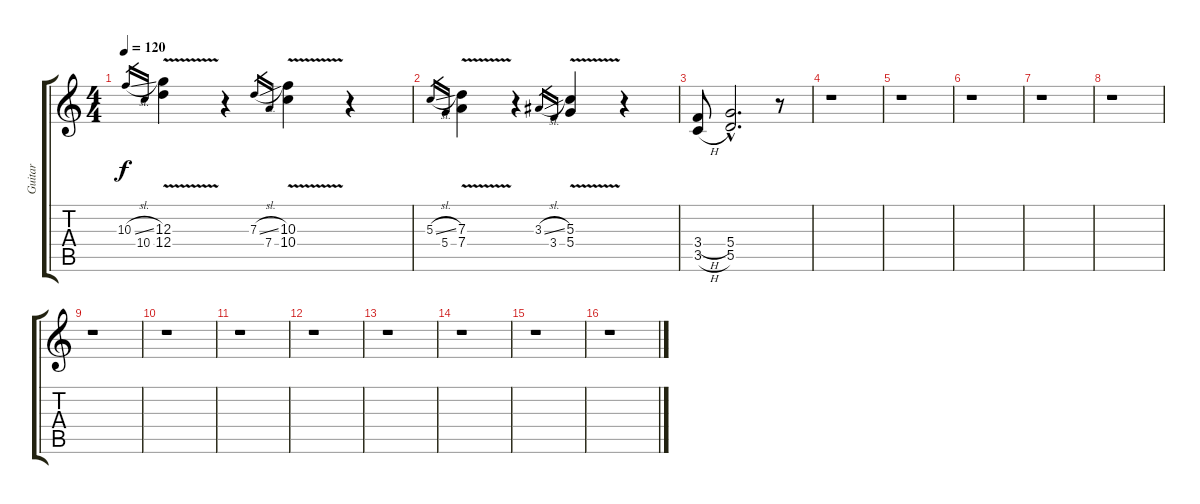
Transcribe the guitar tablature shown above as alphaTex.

\track ("Guitar" "Guitar") {instrument overdrivenguitar}
\staff {score tabs}
\tuning (E4 B3 G3 D3 A2 E2) {hide}
\ts (4 4)
\tempo 120
\clef g2
\ks c
10.3{sl}.16{gr dy f} 10.4.16{gr} (12.3{v} 12.4{v}).4 r.4 7.3{sl}.16{gr} 7.4.16{gr} (10.3{v} 10.4{v}).4 r.4 |
5.3{sl}.16{gr} 5.4.16{gr} (7.3{v} 7.4{v}).4 r.4 3.3{sl}.16{gr} 3.4.16{gr} (5.3{v} 5.4{v}).4 r.4 |
(3.4{h} 3.5{h}).8 (5.4{hac} 5.5{hac}).2{d} r.8 |
r.1 |
r.1 |
r.1 |
r.1 |
r.1 |
r.1 |
r.1 |
r.1 |
r.1 |
r.1 |
r.1 |
r.1 |
r.1
